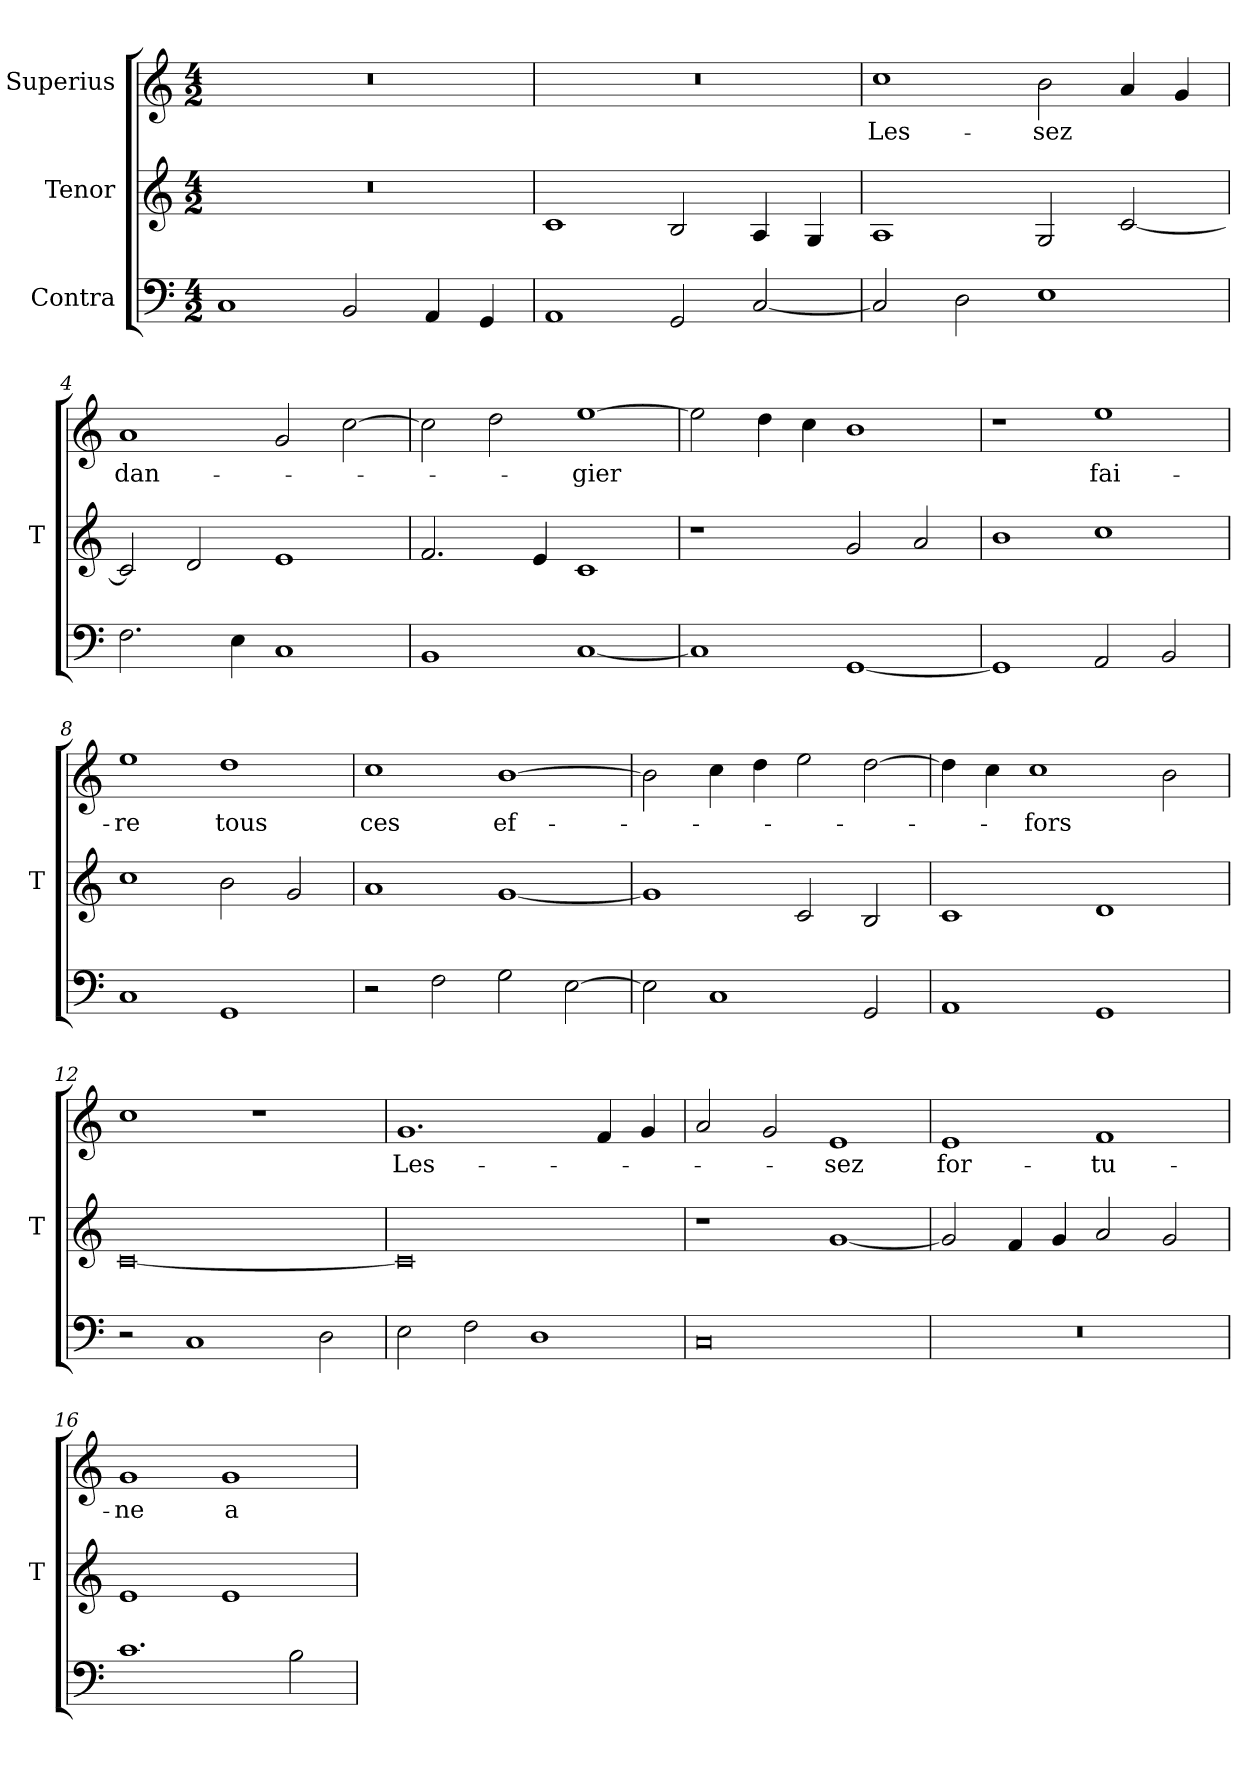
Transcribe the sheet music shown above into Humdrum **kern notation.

**kern	**kern	**kern	**text
*part3	*part2	*part1	*part1
*staff3	*staff2	*staff1	*staff1
*I"Contra	*I"Tenor	*I"Superius	*
*	*I'T	*	*
*clefF4	*clefG2	*clefG2	*
*M4/2	*M4/2	*M4/2	*
=1	=1	=1	=1
1C	0r	0r	.
2BB	.	.	.
4AA	.	.	.
4GG	.	.	.
=2	=2	=2	=2
1AA	1c	0r	.
2GG	2B	.	.
[2C	4A	.	.
.	4G	.	.
=3	=3	=3	=3
2C]	1A	1cc	Les-
2D	.	.	.
1E	2G	2b	-sez
.	[2c	4a	.
.	.	4g	.
=4	=4	=4	=4
2.F	2c]	1a	dan-
.	2d	.	.
4E	.	.	.
1C	1e	2g	.
.	.	[2cc	.
=5	=5	=5	=5
1BB	2.f	2cc]	.
.	.	2dd	.
.	4e	.	.
[1C	1c	[1ee	-gier
=6	=6	=6	=6
1C]	1r	2ee]	.
.	.	4dd	.
.	.	4cc	.
[1GG	2g	1b	.
.	2a	.	.
=7	=7	=7	=7
1GG]	1b	1r	.
2AA	1cc	1ee	fai-
2BB	.	.	.
=8	=8	=8	=8
1C	1cc	1ee	-re
1GG	2b	1dd	-tous
.	2g	.	.
=9	=9	=9	=9
2r	1a	1cc	-ces
2F	.	.	.
2G	[1g	[1b	ef-
[2E	.	.	.
=10	=10	=10	=10
2E]	1g]	2b]	.
1C	.	4cc	.
.	.	4dd	.
.	2c	2ee	.
2GG	2B	[2dd	.
=11	=11	=11	=11
1AA	1c	4dd]	.
.	.	4cc	.
.	.	1cc	-fors
1GG	1d	.	.
.	.	2b	.
=12	=12	=12	=12
2r	[0c	1cc	.
1C	.	.	.
.	.	1r	.
2D	.	.	.
=13	=13	=13	=13
2E	0c]	1.g	Les-
2F	.	.	.
1D	.	.	.
.	.	4f	.
.	.	4g	.
=14	=14	=14	=14
0C	1r	2a	.
.	.	2g	.
.	[1g	1e	-sez
=15	=15	=15	=15
0r	2g]	1e	for-
.	4f	.	.
.	4g	.	.
.	2a	1f	-tu-
.	2g	.	.
=16	=16	=16	=16
1.c	1e	1g	-ne
.	1e	1g	-a
2B	.	.	.
=	=	=	=
*-	*-	*-	*-
